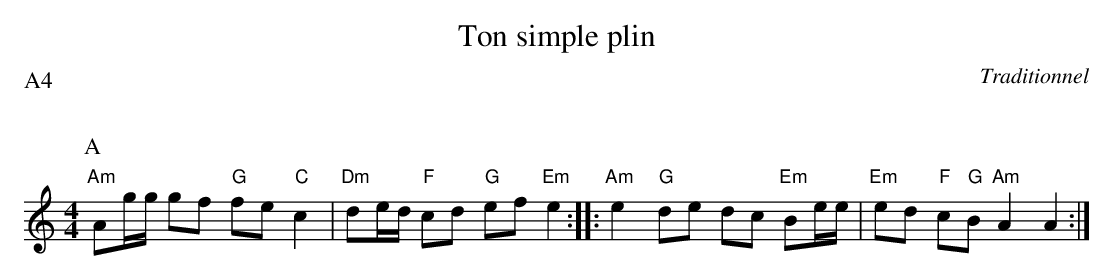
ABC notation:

X:1
T:Ton simple plin
C:Traditionnel
Q:C2=160
P:A4
M:4/4
K:C
P:A
\large
"Am"Ag/2g/2 gf "G"fe "C"c2 | "Dm"de/2d/2 "F"cd "G"ef "Em"e2 ::\
"Am"e2 "G"de dc "Em"Be/2e/2 | "Em"ed "F"c"G"B "Am"A2 A2 :|
\bigskip
